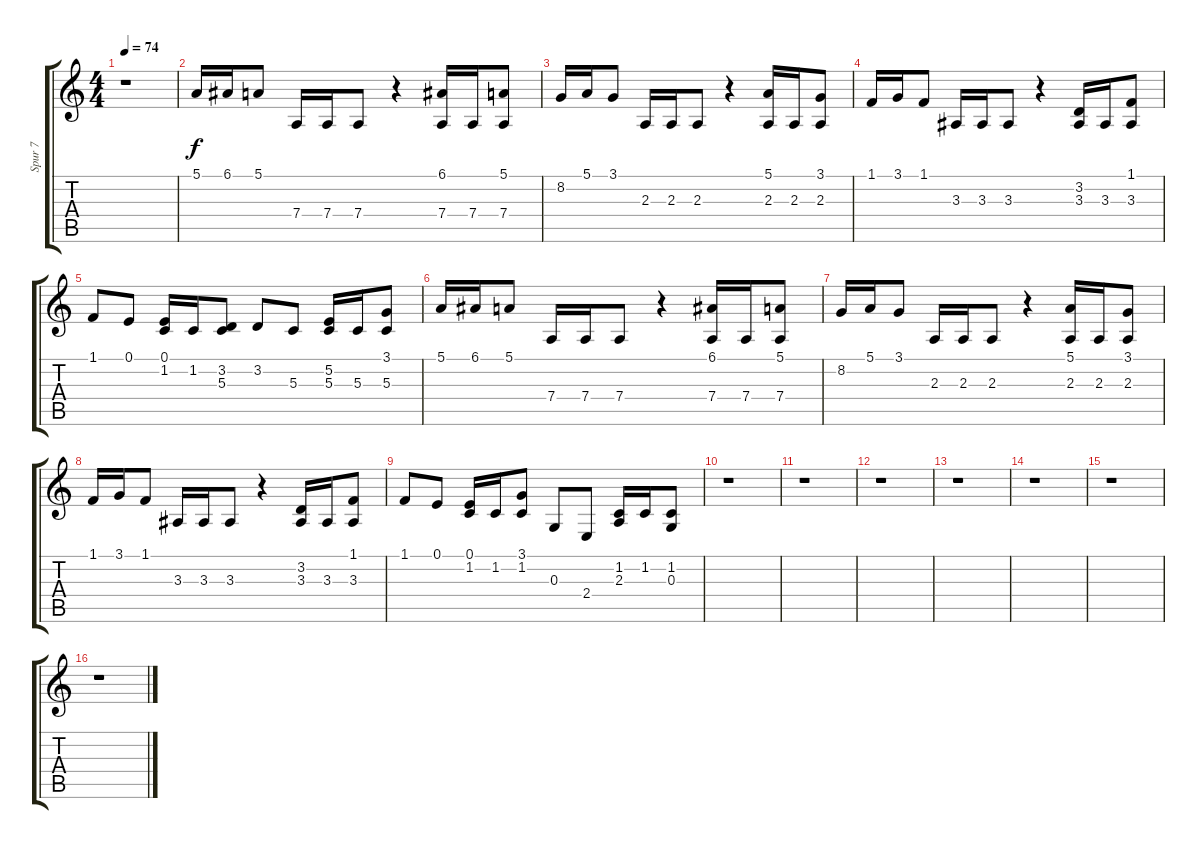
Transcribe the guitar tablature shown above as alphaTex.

\track ("Spur 7" "Spur 7") {instrument trombone}
\staff {score tabs}
\tuning (E4 B3 G3 D3 A2 E2) {hide}
\ts (4 4)
\tempo 74
\clef g2
\ks c
r.1{dy f instrument trombone} |
5.1.16{volume 10} 6.1.16 5.1.8 7.4.16 7.4.16 7.4.8 r.4 (6.1 7.4).16 7.4.16 (5.1 7.4).8 |
8.2.16 5.1.16 3.1.8 2.3.16 2.3.16 2.3.8 r.4 (5.1 2.3).16 2.3.16 (3.1 2.3).8 |
1.1.16 3.1.16 1.1.8 3.3.16 3.3.16 3.3.8 r.4 (3.2 3.3).16 3.3.16 (1.1 3.3).8 |
1.1.8 0.1.8 (0.1 1.2).16 1.2.16 (3.2 5.3).8 3.2.8 5.3.8 (5.2 5.3).16 5.3.16 (3.1 5.3).8 |
5.1.16 6.1.16 5.1.8 7.4.16 7.4.16 7.4.8 r.4 (6.1 7.4).16 7.4.16 (5.1 7.4).8 |
8.2.16 5.1.16 3.1.8 2.3.16 2.3.16 2.3.8 r.4 (5.1 2.3).16 2.3.16 (3.1 2.3).8 |
1.1.16 3.1.16 1.1.8 3.3.16 3.3.16 3.3.8 r.4 (3.2 3.3).16 3.3.16 (1.1 3.3).8 |
1.1.8 0.1.8 (0.1 1.2).16 1.2.16 (3.1 1.2).8 0.3.8 2.4.8 (1.2 2.3).16 1.2.16 (1.2 0.3).8 |
r.1 |
r.1 |
r.1 |
r.1 |
r.1 |
r.1 |
r.1
